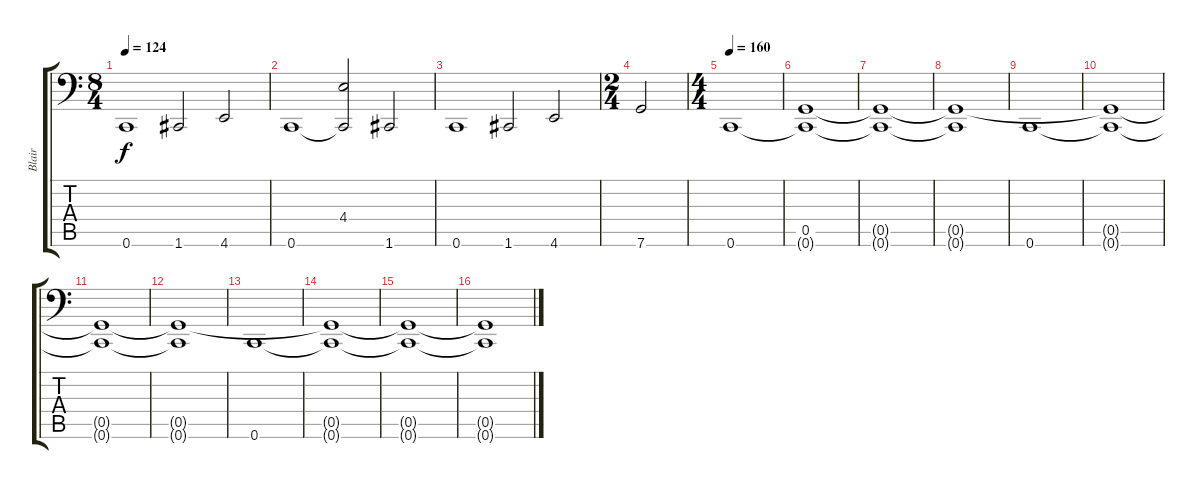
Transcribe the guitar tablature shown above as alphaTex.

\track ("Blair" "Blair") {instrument electricbasspick}
\staff {score tabs}
\tuning (D3 A2 F2 C2 G1 C1) {hide}
\ts (8 4)
\tempo 124
\clef f4
\ks c
0.6.1{dy f} 1.6.2 4.6.2 |
0.6.1 (4.4{t} 0.6{t}).2 1.6.2 |
0.6.1 1.6.2 4.6.2 |
\ts (2 4)
7.6.2 |
\ts (4 4)
\tempo 160
0.6.1 |
(0.5 0.6{t}).1 |
(0.5{t} 0.6{t}).1 |
(0.5{t} 0.6{t}).1 |
0.6.1 |
(0.5{t} 0.6{t}).1 |
(0.5{t} 0.6{t}).1 |
(0.5{t} 0.6{t}).1 |
0.6.1 |
(0.5{t} 0.6{t}).1 |
(0.5{t} 0.6{t}).1 |
(0.5{t} 0.6{t}).1
